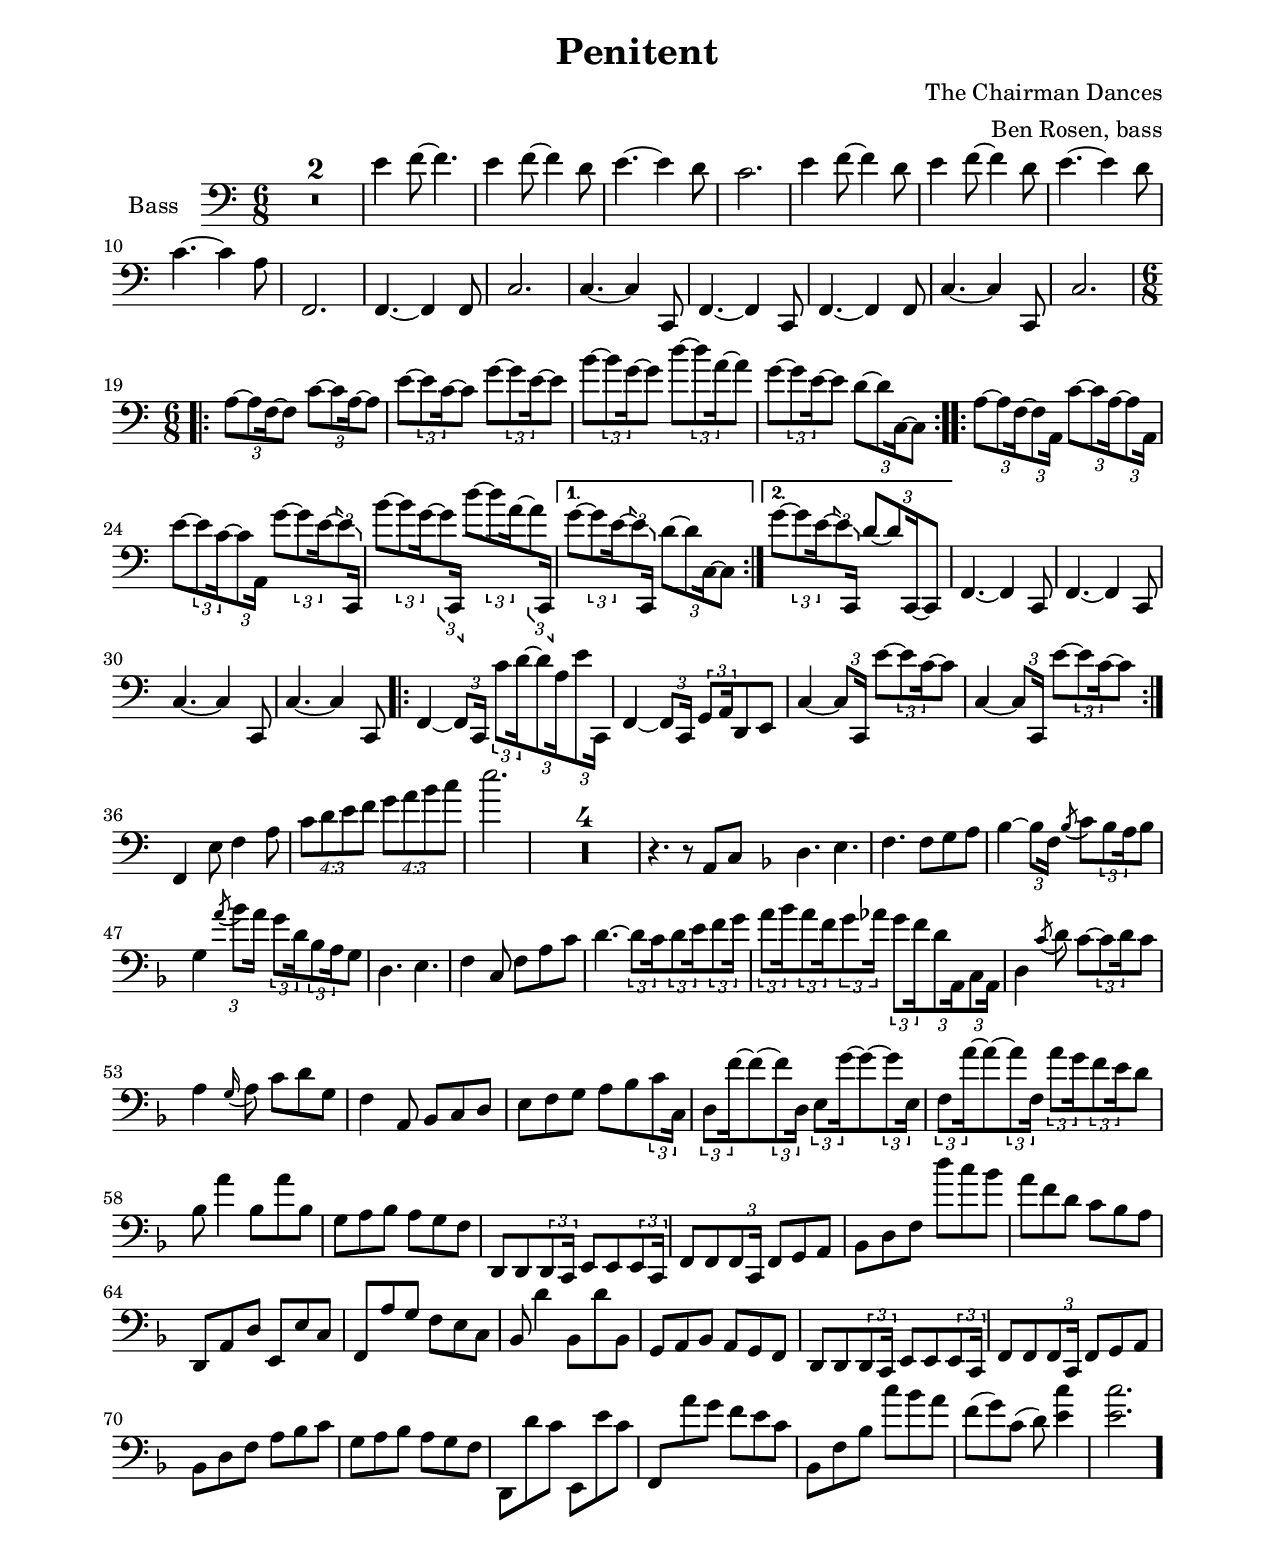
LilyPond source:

\version "2.24.0"

\include "settings.ily"

\header {
  title = "Penitent"
  composer = "The Chairman Dances"
  arranger = "Ben Rosen, bass"
}

music = \relative c' {
    \clef "bass"
    \time 6/8

    | R1.

    e4 f8 ~ f4.
    e4 f8 ~ f4 d8
    e4. ~ e4 d8
    c2.
    e4 f8 ~ f4 d8
    e4 f8 ~ f4 d8
    e4. ~ e4 d8
    c4. ~ c4 a8
    f,2.
    f4. ~ f4 f8
    c'2.
    c4. ~ c4 c,8
    f4. ~ f4 c8
    f4. ~ f4 f8
    c'4. ~ c4 c,8
    c'2. \repeat volta 2 {

        \time 6/8  a'8 ~ \times 2/3 {
            a8 f16 ~ }
        f8 c'8 ~ \times 2/3 {
            c8 a16 ~ }
        a8
        e'8 ~ \times 2/3 {
            e8 c16 ~ }
        c8 g'8 ~ \times 2/3 {
            g8 e16 ~ }
        e8
        b'8 ~ \times 2/3 {
            b8 g16 ~ }
        g8 d'8 ~ \times 2/3 {
            d8 a16 ~ }
        a8
        g8 ~ \times 2/3 {
            g8 e16 ~ }
        e8 d8 ~ \times 2/3 {
            d8 c,16 ~ }
        c8 }
    \repeat volta 2 {

        a'8 ~ \times 2/3 {
            a8 f16 ~ }
        \times 2/3  {
            f8 a,16 }
        c'8 ~ \times 2/3 {
            c8 a16 ~ }
        \times 2/3  {
            a8 a,16 }

        e''8 ~ \times 2/3 {
            e8 c16 ~ }
        \times 2/3  {
            c8 a,16 }
        g''8 ~ \times 2/3 {
            g8 e16 ~ }
        \times 2/3  {
            e8 c,,16 }

        b'''8 ~ \times 2/3 {
            b8 g16 ~ }
        \times 2/3  {
            g8 c,,,16 }
        d'''8 ~ \times 2/3 {
            d8 a16 ~ }
        \times 2/3  {
            a8 c,,,16 }
        }
    \alternative { {

            g'''8 ~ \times 2/3 {
                g8 e16 ~ }
            \times 2/3  {
                e8 c,,16 }
            d''8 ~ \times 2/3 {
                d8 c,16 ~ }
            c8 }
        {

            g''8 ~ \times 2/3 {
                g8 e16 ~ }
            \times 2/3  {
                e8 c,,16 }
            d''8 ~ \times 2/3 {
                d8 c,,16 ~ }
            c8 }
        }
    f4. ~ f4 c8
    f4. ~ f4 c8
    c'4. ~ c4 c,8
    c'4. ~ c4 c,8 \repeat volta 2 {

        f4 ~ \once \omit TupletBracket
        \times 2/3  {
            f8 c16 }
        \times 2/3  {
            c''8 d16 ~ }
        \times 2/3  {
            d8 a16 }
        \times 2/3  {
            e'8 c,,16 }

        f4 ~ \once \omit TupletBracket
        \times 2/3  {
            f8 c16 }
        \times 2/3  {
            g'8 a16 }
        d,8 e8
        c'4 ~ \once \omit TupletBracket
        \times 2/3  {
            c8 c,16 }
        e''8 ~ \times 2/3 {
            e8 c16 ~ }
        c8
        c,4 ~ \once \omit TupletBracket
        \times 2/3  {
            c8 c,16 }
        e''8 ~ \times 2/3 {
            e8 c16 ~ }
        c8 }

    f,,4 e'8 f4 a8
    \once \omit TupletBracket
    \once \override TupletNumber.text = #tuplet-number::calc-fraction-text
    \times 3/4  {
        c8 d8 e8 f8 }
    \once \omit TupletBracket
    \once \override TupletNumber.text = #tuplet-number::calc-fraction-text
    \times 3/4  {
        g8 a8 b8 c8 }

    e2.

    R1 * 3

    r4. r8 a,,,8 c8 \bar ""
    \key d \minor d4. e4.
    f4. f8 g8 a8
    bf4 ~ \once \omit TupletBracket
    \times 2/3  {
        bf8 f16 }
    \acciaccatura { bf8 ( } c8 ) \times 2/3 {
        bf8 a16 }
    bf8
    g4 \once \omit TupletBracket
    \times 2/3  {
        \acciaccatura { a'8*3/2 ( } bf8 ) a16 }
    \times 2/3  {
        g8 d16 }
    \times 2/3  {
        bf8 a16 }
    g8
    d4. e4.
    f4 c8 f8 a8 c8
    d4. ~ \times 2/3 {
        d8 c16 }
    \times 2/3  {
        d8 e16 }
    \times 2/3  {
        f8 g16 }

    \times 2/3  {
        a8 bf16 }
    \times 2/3  {
        a8 f16 }
    \times 2/3  {
        g8 af16 }
    \times 2/3  {
        g8 f16 }
    \times 2/3  {
        d8 a,16 }
    \times 2/3  {
        c8 a16 }

    d4 \acciaccatura { c'8 ( } d8 ) c8 ~ \times 2/3 {
        c8 d16 }
    c8
    a4 \grace { g16 ( } a8 ) c8 d8 g,8
    f4 a,8 bf8 c8 d8
    e8 f8 g8 a8 bf8 \times 2/3 {
        c8 c,16 }

    \times 2/3  {
        d8 f'16 ~ }
    f8 ~ \times 2/3 {
        f8 d,16 }
    \times 2/3  {
        e8 g'16 ~ }
    g8 ~ \times 2/3 {
        g8 e,16 }

    \times 2/3  {
        f8 a'16 ~ }
    a8 ~ \times 2/3 {
        a8 f,16 }
    \times 2/3  {
        a'8 g16 }
    \times 2/3  {
        f8 e16 }
    d8
    bf8 a'4 bf,8 a'8 bf,8
    g8 a8 bf8 a8 g8 f8
    d,8 d8 \times 2/3 {
        d8 c16 }
    e8 e8 \times 2/3 {
        e8 c16 }

    f8 f8 \times 2/3 {
        f8 c16 }
    f8 g8 a8
    bf8 d8 f8 d''8 c8 bf8
    a8 f8 d8 c8 bf8 a8
    d,,8 a'8 d8 e,8 e'8 c8
    f,8 a'8 g8 f8 e8 c8
    bf8 d'4 bf,8 d'8 bf,8
    g8 a8 bf8 a8 g8 f8
    d8 d8 \times 2/3 {
        d8 c16 }
    e8 e8 \times 2/3 {
        e8 c16 }

    f8 f8 \times 2/3 {
        f8 c16 }
    f8 g8 a8
    bf8 d8 f8 a8 bf8 c8
    g8 a8 bf8 a8 g8 f8
    d,8 d''8 c8 e,,8 e''8 c8
    f,,8 a''8 g8 f8 e8 c8
    bf,8 f'8 bf8 c'8 bf8 a8
    f8 ( g8 ) c,8 ( d8 ) <e c'>4
    <e c'>2. \bar "."
}

\score {
  \new Staff \with {
    instrumentName = "Bass"
    \numericTimeSignature
  } {
    \compressMMRests
    \music
  }
}
